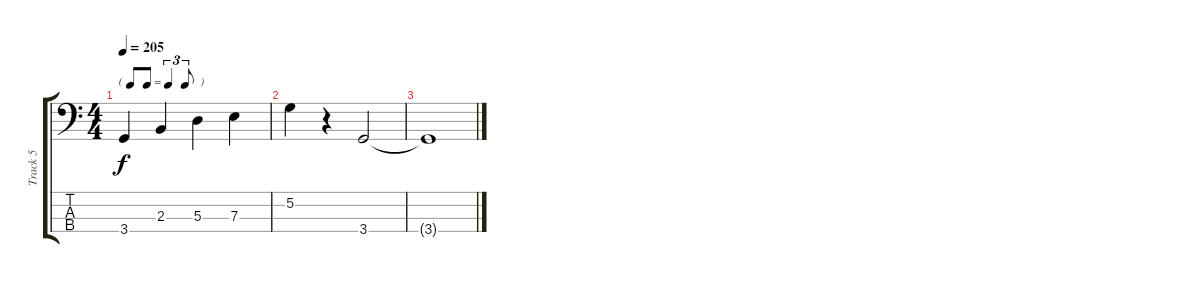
\track ("Track 5" "Track 5") {instrument electricbassfinger}
\staff {score tabs}
\tuning (G2 D2 A1 E1) {hide}
\ts (4 4)
\tf triplet8th
\tempo 205
\clef f4
\ks c
3.4.4{dy f} 2.3.4 5.3.4 7.3.4 |
5.2.4 r.4 3.4.2 |
3.4{t}.1
